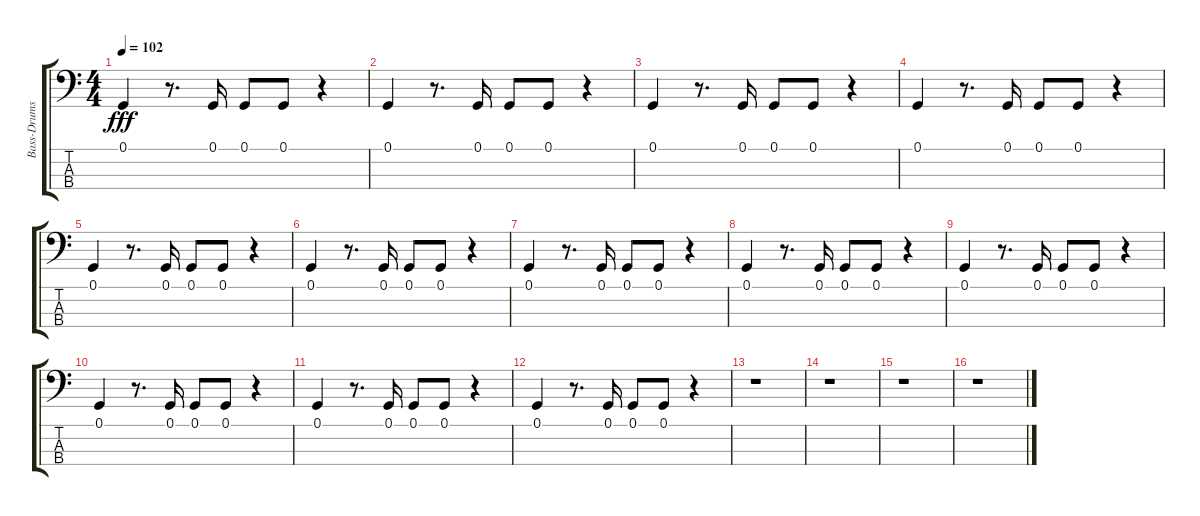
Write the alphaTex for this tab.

\track ("Bass-Drums" "Bass-Drums") {instrument synthdrum}
\staff {score tabs}
\tuning (G2 D2 A1 E1) {hide}
\ts (4 4)
\tempo 102
\clef f4
\ks c
0.1.4{dy fff} r.8{d} 0.1.16 0.1.8 0.1.8 r.4 |
0.1.4 r.8{d} 0.1.16 0.1.8 0.1.8 r.4 |
0.1.4 r.8{d} 0.1.16 0.1.8 0.1.8 r.4 |
0.1.4 r.8{d} 0.1.16 0.1.8 0.1.8 r.4 |
0.1.4 r.8{d} 0.1.16 0.1.8 0.1.8 r.4 |
0.1.4 r.8{d} 0.1.16 0.1.8 0.1.8 r.4 |
0.1.4 r.8{d} 0.1.16 0.1.8 0.1.8 r.4 |
0.1.4 r.8{d} 0.1.16 0.1.8 0.1.8 r.4 |
0.1.4 r.8{d} 0.1.16 0.1.8 0.1.8 r.4 |
0.1.4 r.8{d} 0.1.16 0.1.8 0.1.8 r.4 |
0.1.4 r.8{d} 0.1.16 0.1.8 0.1.8 r.4 |
0.1.4 r.8{d} 0.1.16 0.1.8 0.1.8 r.4 |
r.1 |
r.1 |
r.1 |
r.1
